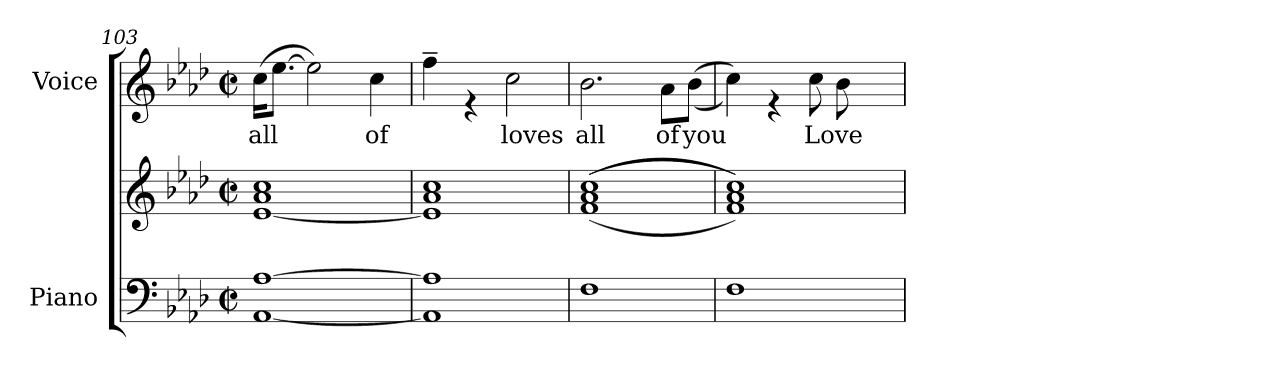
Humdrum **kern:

**kern	**kern	**kern	**text
*part2	*part2	*part1	*part1
*staff3	*staff2	*staff1	*staff1
*I"Piano	*	*I"Voice	*
*I'Pno	*	*I'V	*
*clefF4	*clefG2	*clefG2	*
*k[b-e-a-d-]	*k[b-e-a-d-]	*k[b-e-a-d-]	*
*M2/2	*M2/2	*M2/2	*
*met(c|)	*met(c|)	*met(c|)	*
=103	=103	=103	=103
*^	*^	*	*
!	!	!	!	!	!LO:LY:b
[>1A-	[<1AA-	1a- 1cc	[<1e-	(<16cc\KL	all
.	.	.	.	[<8.ee-\J	.
.	.	.	.	2ee-\])	.
!	!	!	!	!	!LO:LY:b
.	.	.	.	4cc\	of
=104	=104	=104	=104	=104	=104
1A-]	1AA-]	1a- 1cc	1e-]	4ff~>\	.
.	.	.	.	4re	.
!	!	!	!	!	!LO:LY:b
.	.	.	.	2cc\	loves
*v	*v	*	*	*	*
*	*v	*v	*	*
=105	=105	=105	=105
!	!	!	!LO:LY:b
1F	(<(<(>1f 1a- 1cc	2.b-\	all
!	!	!	!LO:LY:b
.	.	8a-\L	of
!	!	!	!LO:LY:b
.	.	(>(<8b-\J	you
!!LO:LB:g=z
=106	=106	=106	=106
1F	1f 1a- 1cc)))	4cc\))	.
.	.	4re	.
!	!	!	!LO:LY:b
.	.	8cc\	Love
.	.	(<8b-\	.
.	.	4ryy	.
=	=	=	=
*-	*-	*-	*-
